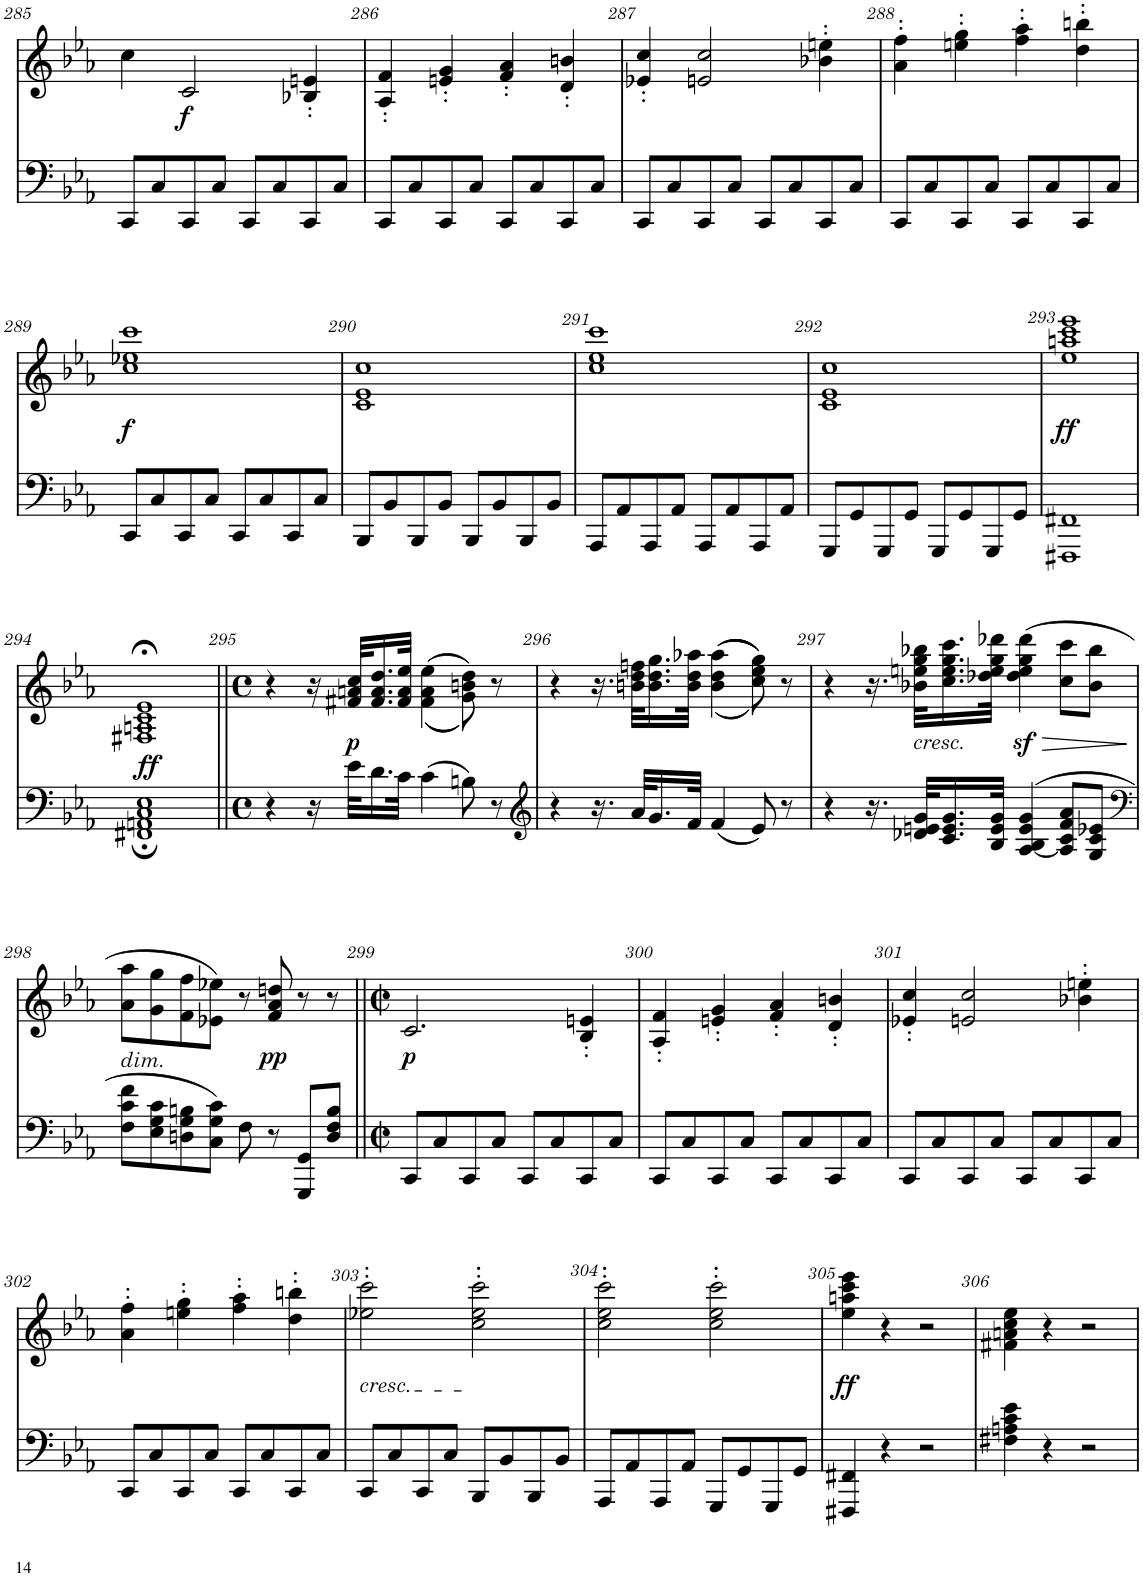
**kern	**dynam	**kern	**text	**dynam
*part2	*part2	*part1	*part1	*part1
*staff2	*staff2	*staff1	*staff1	*staff1
*I"piano	*	*I"piano	*	*
*I'Pno	*	*I'Pno	*	*
!!LO:PB:g=z
*clefF4	*	*clefG2	*	*
*k[b-e-a-]	*	*k[b-e-a-]	*	*
*M2/2	*	*M2/2	*	*
*met(c|)	*	*met(c|)	*	*
=285	=285	=285	=285	=285
8CC/L	.	4cc\	.	.
8C/	.	.	.	.
!	!	!	!LO:LY:b	!LO:DY:b
8CC/	.	2c/	f	f
8C/J	.	.	.	.
8CC/L	.	.	.	.
8C/	.	.	.	.
8CC/	.	4B-X/' 4en/'	.	.
8C/J	.	.	.	.
=286	=286	=286	=286	=286
8CC/L	.	4A-/' 4f/'	.	.
8C/	.	.	.	.
8CC/	.	4en/' 4g/'	.	.
8C/J	.	.	.	.
8CC/L	.	4f/' 4a-/'	.	.
8C/	.	.	.	.
8CC/	.	4d/' 4bn/'	.	.
8C/J	.	.	.	.
=287	=287	=287	=287	=287
8CC/L	.	4e-X/' 4cc/'	.	.
8C/	.	.	.	.
8CC/	.	2en/ 2cc/	.	.
8C/J	.	.	.	.
8CC/L	.	.	.	.
8C/	.	.	.	.
8CC/	.	4b-X\' 4een\'	.	.
8C/J	.	.	.	.
=288	=288	=288	=288	=288
8CC/L	.	4a-\' 4ff\'	.	.
8C/	.	.	.	.
8CC/	.	4een\' 4gg\'	.	.
8C/J	.	.	.	.
8CC/L	.	4ff\' 4aa-\'	.	.
8C/	.	.	.	.
8CC/	.	4dd\' 4bbn\'	.	.
8C/J	.	.	.	.
!!LO:LB:g=z
=289	=289	=289	=289	=289
!	!	!	!LO:LY:b	!LO:DY:b
8CC/L	.	1cc 1ee-X 1ccc	f	f
8C/	.	.	.	.
8CC/	.	.	.	.
8C/J	.	.	.	.
8CC/L	.	.	.	.
8C/	.	.	.	.
8CC/	.	.	.	.
8C/J	.	.	.	.
=290	=290	=290	=290	=290
8BBB-/L	.	1c 1e- 1cc	.	.
8BB-/	.	.	.	.
8BBB-/	.	.	.	.
8BB-/J	.	.	.	.
8BBB-/L	.	.	.	.
8BB-/	.	.	.	.
8BBB-/	.	.	.	.
8BB-/J	.	.	.	.
=291	=291	=291	=291	=291
8AAA-/L	.	1cc 1ee- 1ccc	.	.
8AA-/	.	.	.	.
8AAA-/	.	.	.	.
8AA-/J	.	.	.	.
8AAA-/L	.	.	.	.
8AA-/	.	.	.	.
8AAA-/	.	.	.	.
8AA-/J	.	.	.	.
=292	=292	=292	=292	=292
8GGG/L	.	1c 1e- 1cc	.	.
8GG/	.	.	.	.
8GGG/	.	.	.	.
8GG/J	.	.	.	.
8GGG/L	.	.	.	.
8GG/	.	.	.	.
8GGG/	.	.	.	.
8GG/J	.	.	.	.
=293	=293	=293	=293	=293
!	!	!	!LO:LY:b	!LO:DY:b
1FFF#X 1FF#X	.	1ee- 1aan 1ccc 1eee-	ff	ff
!!LO:LB:g=z
=294	=294	=294	=294	=294
!	!LO:DY:a	!	!	!
1FF#X; 1AAn; 1C; 1E-;	ff	1F#X;< 1An;< 1c;< 1e-;<	.	.
=295||	=295||	=295||	=295||	=295||
*M4/4	*	*M4/4	*	*
*met(c)	*	*met(c)	*	*
4r	.	4r	.	.
16r	.	16r	.	.
!	!	!	!LO:LY:b	!LO:DY:b
32e-\KLL	.	32f#X/ 32an/ 32cc/KLL	p	p
16.d\	.	16.f#/ 16.a/ 16.dd/	.	.
32c\JJk	.	32f#/ 32a/ 32ee-/JJk	.	.
(4c\	.	(<(<(4f#\ 4a\ 4ee-\	.	.
8Bn\)	.	8g\ 8bn\ 8dd\)))	.	.
8r	.	8r	.	.
=296	=296	=296	=296	=296
*clefG2	*	*	*	*
4r	.	4r	.	.
16.r	.	16.r	.	.
32a-/KLL	.	32bn\ 32dd\ 32ffn\KLL	.	.
16.g/	.	16.b\ 16.dd\ 16.gg\	.	.
32f/JJk	.	32b\ 32dd\ 32aa-X\JJk	.	.
(4f/	.	((<(4b\ 4dd\ 4aa-\	.	.
8e-/)	.	8cc\ 8ee-\ 8gg\)))	.	.
8r	.	8r	.	.
=297	=297	=297	=297	=297
4r	.	4r	.	.
16.r	.	16.r	.	.
!	!	!LO:TX:b:i:t=cresc.	!	!
!	!	!	!LO:LY:b	!
32d-X/ 32en/ 32g/KLL	.	32b-X\ 32een\ 32gg\ 32bb-X\KLL	<	.
16.c/ 16.e/ 16.g/	.	16.cc\ 16.ee\ 16.gg\ 16.ccc\	.	.
32B-/ 32e/ 32g/JJk	.	32dd-X\ 32ee\ 32gg\ 32ddd-X\JJk	.	.
!	!	!	!	!LO:HP:b
([4A-/ 4B-/ 4e/ 4g/	.	(4dd-\z< 4ee\z< 4gg\z< 4ddd-\z<	.	>
8A-/] 8c/ 8f/ 8a-/L	.	8cc\ 8ccc\L	.	.
8G/ 8c/ 8e-X/J	.	8b-\ 8bb-\J	.	.
.	.	.	.	]
!!LO:LB:g=z
=298	=298	=298	=298	=298
*clefF4	*	*	*	*
!	!	!LO:TX:b:i:t=dim.	!	!
!	!	!	!LO:LY:b	!
8F\ 8c\ 8f\L	.	8a-\ 8aa-\L	>	.
8E-\ 8G\ 8c\	.	8g\ 8gg\	.	.
8Dn\ 8G\ 8Bn\	.	8f\ 8ff\	.	.
8C\ 8G\ 8c\J)	.	8e-X\ 8ee-X\J)	.	.
8F\	.	8r	.	.
!	!	!	!LO:LY:b	!LO:DY:b
8r	.	8f/ 8a-/ 8ddn/	pp	pp
8GGG/ 8GG/L	.	8r	.	.
8D/ 8F/ 8B/J	.	8r	.	.
=299||	=299||	=299||	=299||	=299||
*M2/2	*	*M2/2	*	*
*met(c|)	*	*met(c|)	*	*
!	!	!	!LO:LY:b	!LO:DY:b
8CC/L	.	2.c/	p	p
8C/	.	.	.	.
8CC/	.	.	.	.
8C/J	.	.	.	.
8CC/L	.	.	.	.
8C/	.	.	.	.
8CC/	.	4B-/' 4en/'	.	.
8C/J	.	.	.	.
=300	=300	=300	=300	=300
8CC/L	.	4A-/' 4f/'	.	.
8C/	.	.	.	.
8CC/	.	4en/' 4g/'	.	.
8C/J	.	.	.	.
8CC/L	.	4f/' 4a-/'	.	.
8C/	.	.	.	.
8CC/	.	4d/' 4bn/'	.	.
8C/J	.	.	.	.
=301	=301	=301	=301	=301
8CC/L	.	4e-X/' 4cc/'	.	.
8C/	.	.	.	.
8CC/	.	2en/ 2cc/	.	.
8C/J	.	.	.	.
8CC/L	.	.	.	.
8C/	.	.	.	.
8CC/	.	4b-X\' 4een\'	.	.
8C/J	.	.	.	.
!!LO:LB:g=z
=302	=302	=302	=302	=302
8CC/L	.	4a-\' 4ff\'	.	.
8C/	.	.	.	.
8CC/	.	4een\' 4gg\'	.	.
8C/J	.	.	.	.
8CC/L	.	4ff\' 4aa-\'	.	.
8C/	.	.	.	.
8CC/	.	4dd\' 4bbn\'	.	.
8C/J	.	.	.	.
=303	=303	=303	=303	=303
!	!	!LO:TX:b:i:t=cresc.	!	!
8CC/L	.	2ee-X\' 2ccc\'	.	.
8C/	.	.	.	.
8CC/	.	.	.	.
8C/J	.	.	.	.
8BBB-/L	.	2cc\' 2ee-\' 2ccc\'	.	.
8BB-/	.	.	.	.
8BBB-/	.	.	.	.
8BB-/J	.	.	.	.
=304	=304	=304	=304	=304
8AAA-/L	.	2cc\' 2ee-\' 2ccc\'	.	.
8AA-/	.	.	.	.
8AAA-/	.	.	.	.
8AA-/J	.	.	.	.
8GGG/L	.	2cc\' 2ee-\' 2ccc\'	.	.
8GG/	.	.	.	.
8GGG/	.	.	.	.
8GG/J	.	.	.	.
=305	=305	=305	=305	=305
!	!	!	!LO:LY:b	!LO:DY:b
4FFF#X/ 4FF#X/	.	4ee-\ 4aan\ 4ccc\ 4eee-\	ff	ff
4r	.	4r	.	.
2r	.	2r	.	.
=306	=306	=306	=306	=306
4F#X\ 4An\ 4c\ 4e-\	.	4f#X\ 4an\ 4cc\ 4ee-\	.	.
4r	.	4r	.	.
2r	.	2r	.	.
=	=	=	=	=
*-	*-	*-	*-	*-
